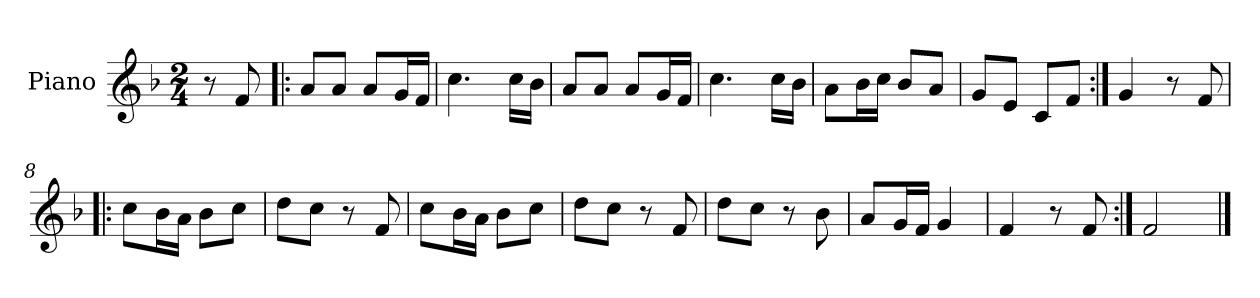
**kern
*part1
*staff1
*I"Piano
*I'Pno.
*clefG2
*k[b-]
*M2/4
=
8r
8f/
=1!|:
8a/L
8a/J
8a/L
16g/L
16f/JJ
=2
4.cc\
16cc\LL
16b-\JJ
=3
8a/L
8a/J
8a/L
16g/L
16f/JJ
=4
4.cc\
16cc\LL
16b-\JJ
=5
8a\L
16b-\L
16cc\JJ
8b-/L
8a/J
=6
8g/L
8e/J
8c/L
8f/J
=7:|!
4g/
8r
8f/
!!LO:LB:g=z
=8!|:
8cc\L
16b-\L
16a\JJ
8b-\L
8cc\J
=9
8dd\L
8cc\J
8r
8f/
=10
8cc\L
16b-\L
16a\JJ
8b-\L
8cc\J
=11
8dd\L
8cc\J
8r
8f/
=12
8dd\L
8cc\J
8r
8b-\
=13
8a/L
16g/L
16f/JJ
4g/
=14
4f/
8r
8f/
=15:|!
2f/
==
*-
